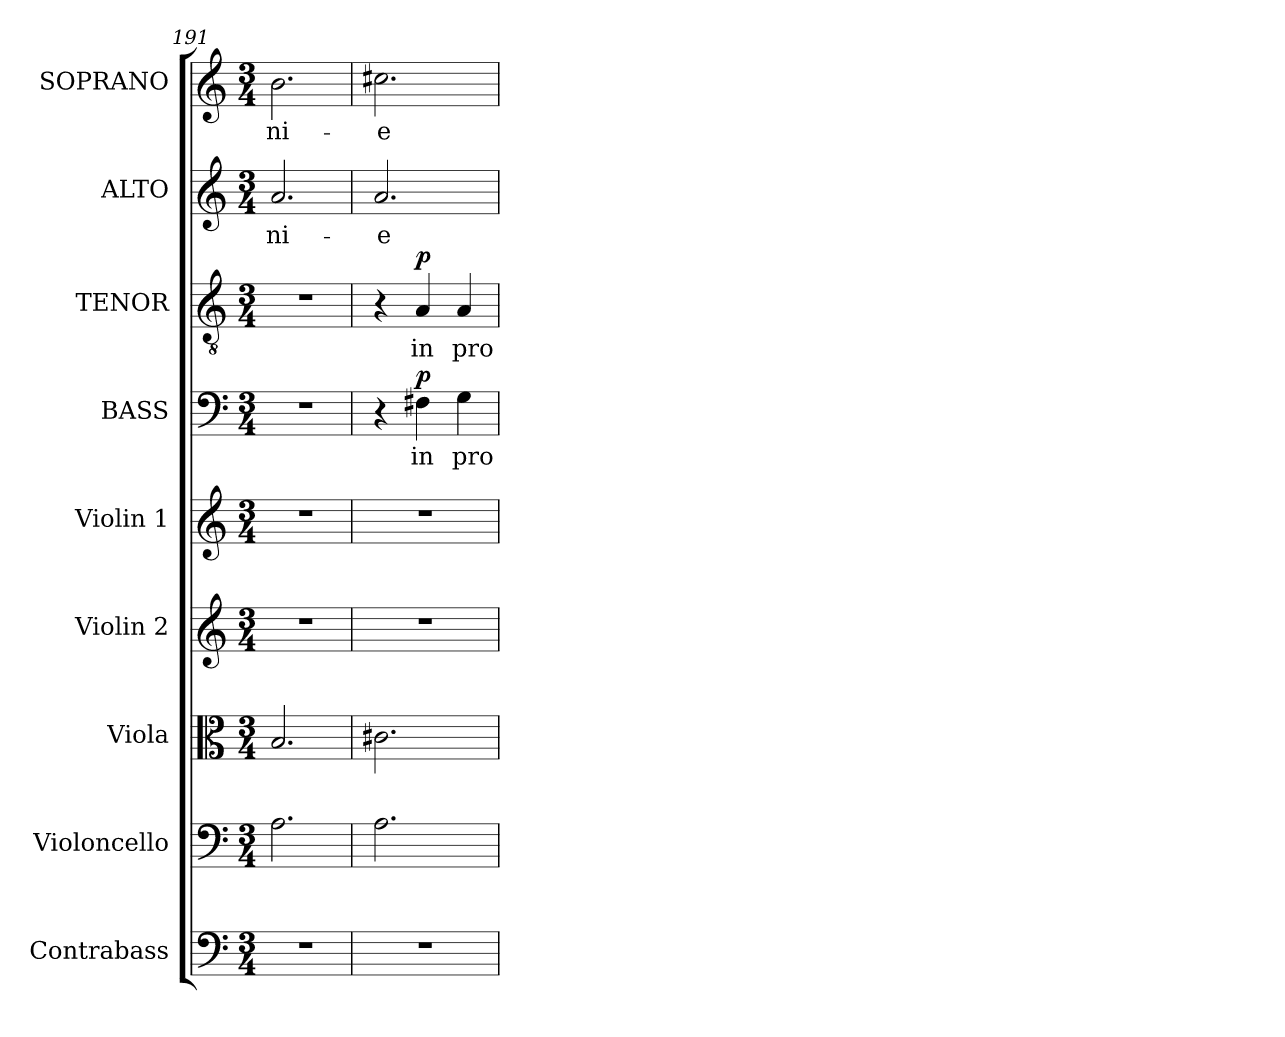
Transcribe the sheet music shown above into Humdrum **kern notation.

**kern	**kern	**kern	**kern	**kern	**kern	**text	**dynam	**kern	**text	**dynam	**kern	**text	**kern	**text
*part9	*part8	*part7	*part6	*part5	*part4	*part4	*part4	*part3	*part3	*part3	*part2	*part2	*part1	*part1
*staff9	*staff8	*staff7	*staff6	*staff5	*staff4	*staff4	*staff4	*staff3	*staff3	*staff3	*staff2	*staff2	*staff1	*staff1
*I"Contrabass	*I"Violoncello	*I"Viola	*I"Violin 2	*I"Violin 1	*I"BASS	*	*	*I"TENOR	*	*	*I"ALTO	*	*I"SOPRANO	*
*I'Cb.	*I'Vc.	*I'Vla.	*I'Vln. 2	*I'Vln. 1	*I'B.	*	*	*I'T.	*	*	*I'A.	*	*I'S.	*
*clefF4	*clefF4	*clefC3	*clefG2	*clefG2	*clefF4	*	*	*clefGv2	*	*	*clefG2	*	*clefG2	*
*ITrd7c12	*	*	*	*	*	*	*	*ITrd7c12	*	*	*	*	*	*
*k[]	*k[]	*k[]	*k[]	*k[]	*k[]	*	*	*k[]	*	*	*k[]	*	*k[]	*
*C:	*C:	*C:	*C:	*C:	*C:	*	*	*C:	*	*	*C:	*	*C:	*
*M3/4	*M3/4	*M3/4	*M3/4	*M3/4	*M3/4	*	*	*M3/4	*	*	*M3/4	*	*M3/4	*
=191	=191	=191	=191	=191	=191	=191	=191	=191	=191	=191	=191	=191	=191	=191
!LO:N:vis=1	!	!	!LO:N:vis=1	!LO:N:vis=1	!LO:N:vis=1	!	!	!LO:N:vis=1	!	!	!	!	!	!
!	!	!	!	!	!	!	!	!	!	!	!	!LO:LY:b:color=#000000	!	!
!	!	!	!	!	!	!	!	!	!	!	!	!	!	!LO:LY:b:color=#000000
2.r	2.Ai\	2.Bi/	2.r	2.r	2.r	.	.	2.r	.	.	2.ai/	-ni-	2.bi\	-ni-
=192	=192	=192	=192	=192	=192	=192	=192	=192	=192	=192	=192	=192	=192	=192
!LO:N:vis=1	!	!	!LO:N:vis=1	!LO:N:vis=1	!	!	!	!	!	!	!	!	!	!
!	!	!	!	!	!	!	!	!	!	!	!	!LO:LY:b:color=#000000	!	!
!	!	!	!	!	!	!	!	!	!	!	!	!	!	!LO:LY:b:color=#000000
2.r	2.Ai\	2.c#Xi\	2.r	2.r	4r	.	.	4r	.	.	2.ai/	-e	2.cc#Xi\	-e
!	!	!	!	!	!	!LO:LY:b:color=#000000	!	!	!	!	!	!	!	!
!	!	!	!	!	!	!	!	!	!LO:LY:b:color=#000000	!	!	!	!	!
.	.	.	.	.	4F#Xi\	in	p	4AAi/	in	p	.	.	.	.
!	!	!	!	!	!	!LO:LY:b:color=#000000	!	!	!	!	!	!	!	!
!	!	!	!	!	!	!	!	!	!LO:LY:b:color=#000000	!	!	!	!	!
.	.	.	.	.	4Gi\	pro-	.	4AAi/	pro-	.	.	.	.	.
=	=	=	=	=	=	=	=	=	=	=	=	=	=	=
*-	*-	*-	*-	*-	*-	*-	*-	*-	*-	*-	*-	*-	*-	*-
